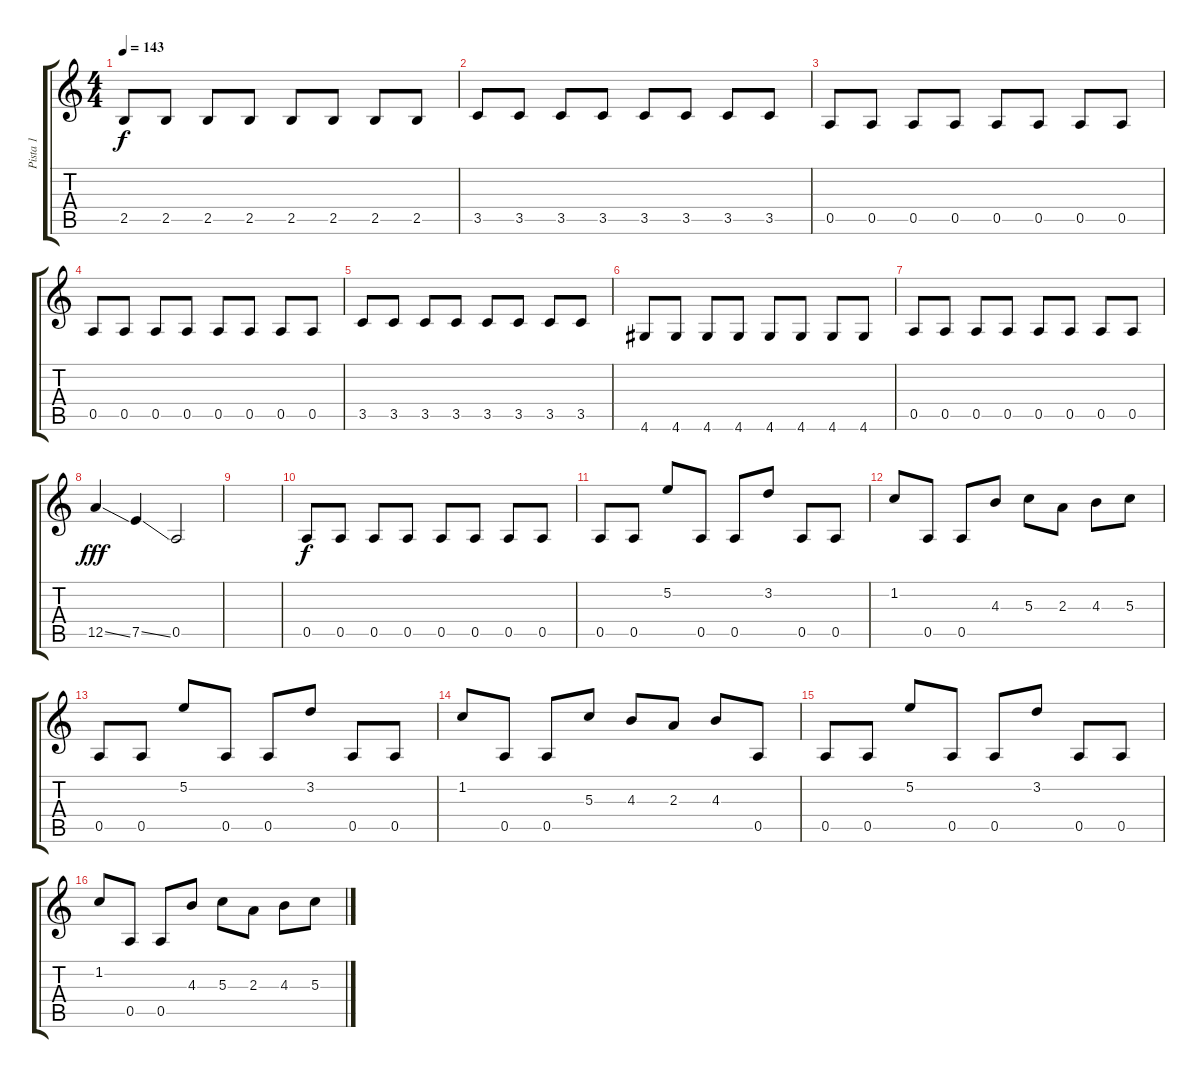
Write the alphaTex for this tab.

\track ("Pista 1" "Pista 1") {instrument overdrivenguitar}
\staff {score tabs}
\tuning (E4 B3 G3 D3 A2 E2) {hide}
\ts (4 4)
\tempo 143
\clef g2
\ks c
2.5.8{dy f} 2.5.8 2.5.8 2.5.8 2.5.8 2.5.8 2.5.8 2.5.8 |
3.5.8 3.5.8 3.5.8 3.5.8 3.5.8 3.5.8 3.5.8 3.5.8 |
0.5.8 0.5.8 0.5.8 0.5.8 0.5.8 0.5.8 0.5.8 0.5.8 |
0.5.8 0.5.8 0.5.8 0.5.8 0.5.8 0.5.8 0.5.8 0.5.8 |
3.5.8 3.5.8 3.5.8 3.5.8 3.5.8 3.5.8 3.5.8 3.5.8 |
4.6.8 4.6.8 4.6.8 4.6.8 4.6.8 4.6.8 4.6.8 4.6.8 |
0.5.8 0.5.8 0.5.8 0.5.8 0.5.8 0.5.8 0.5.8 0.5.8 |
12.5{ss}.4{dy fff} 7.5{ss}.4 0.5.2 |
|
0.5.8{dy f} 0.5.8 0.5.8 0.5.8 0.5.8 0.5.8 0.5.8 0.5.8 |
0.5.8 0.5.8 5.2.8 0.5.8 0.5.8 3.2.8 0.5.8 0.5.8 |
1.2.8 0.5.8 0.5.8 4.3.8 5.3.8 2.3.8 4.3.8 5.3.8 |
0.5.8 0.5.8 5.2.8 0.5.8 0.5.8 3.2.8 0.5.8 0.5.8 |
1.2.8 0.5.8 0.5.8 5.3.8 4.3.8 2.3.8 4.3.8 0.5.8 |
0.5.8 0.5.8 5.2.8 0.5.8 0.5.8 3.2.8 0.5.8 0.5.8 |
1.2.8 0.5.8 0.5.8 4.3.8 5.3.8 2.3.8 4.3.8 5.3.8
